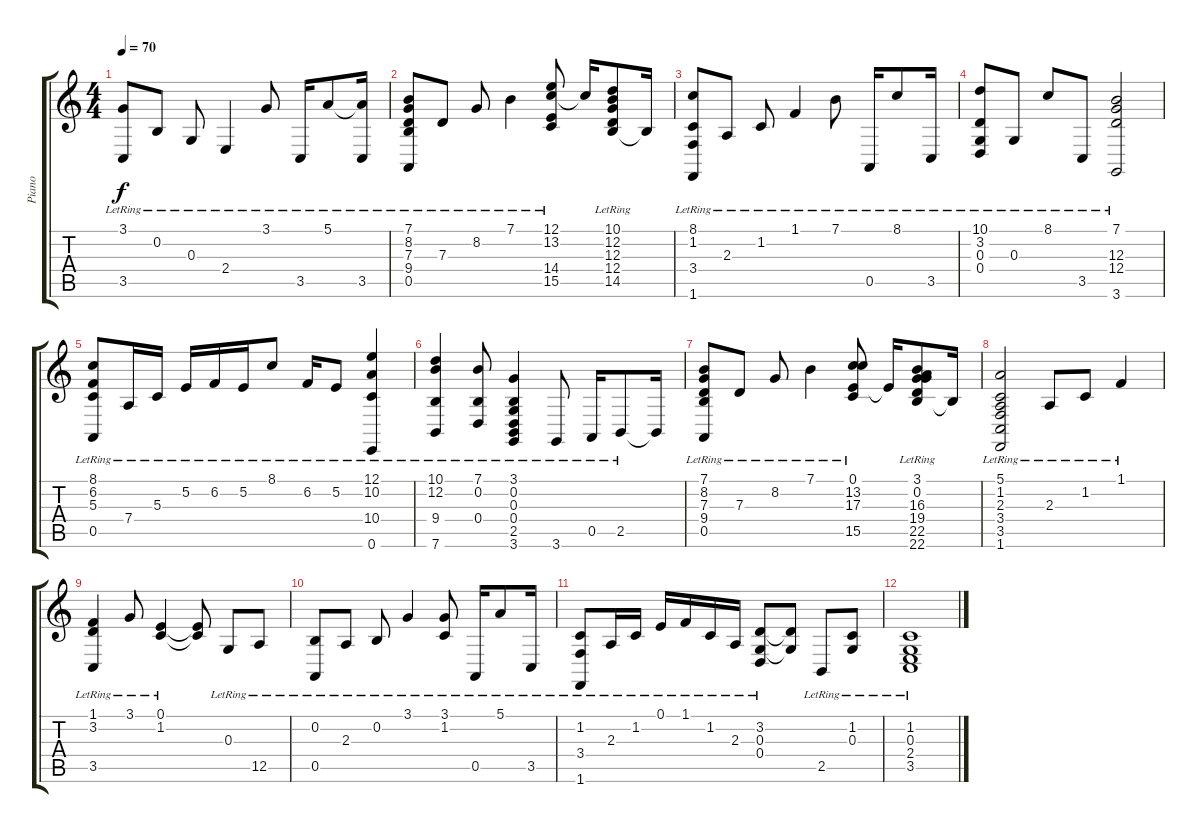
\track ("Piano" "Piano") {instrument brightacousticpiano}
\staff {score tabs}
\tuning (E4 B3 G3 D3 A2 E2) {hide}
\ts (4 4)
\tempo 70
\clef g2
\ks c
(3.1{lr} 3.5{lr}).8{dy f} 0.2{lr}.8 0.3{lr}.8 2.4{lr}.4 3.1{lr}.8 3.5{lr}.16 5.1{lr}.8 (5.1{t} 3.5{lr}).16 |
(7.1{lr} 8.2{lr} 7.3{lr} 9.4{lr} 0.5{lr}).8 7.3{lr}.8 8.2{lr}.8 7.1{lr}.4 (12.1{lr} 13.2{lr} 14.4{lr} 15.5{lr}).8 13.2{t}.16 (10.1 12.2{lr} 12.3{lr} 12.4{lr} 14.5{lr}).8 14.5{t}.16 |
(8.1 1.2{lr} 3.4{lr} 1.6{lr}).8 2.3{lr}.8 1.2{lr}.8 1.1{lr}.4 7.1{lr}.8 0.5{lr}.16 8.1{lr}.8 3.5{lr}.16 |
(10.1 3.2{lr} 0.3{lr} 0.4{lr}).8 0.3{lr}.8 8.1{lr}.8 3.5{lr}.8 (7.1{lr} 12.3{lr} 12.4{lr} 3.6{lr}).2 |
(8.1{lr} 6.2{lr} 5.3{lr} 0.5{lr}).8 7.4{lr}.16 5.3{lr}.16 5.2{lr}.16 6.2{lr}.16 5.2{lr}.16 8.1{lr}.8 6.2{lr}.16 5.2{lr}.8 (12.1{lr} 10.2{lr} 10.4{lr} 0.6{lr}).4 |
(10.1{lr} 12.2{lr} 9.4{lr} 7.6{lr}).4 (7.1{lr} 0.2{lr} 0.4{lr}).8 (3.1 0.2{lr} 0.3{lr} 0.4{lr} 2.5{lr} 3.6{lr}).4 3.6{lr}.8 0.5{lr}.16 2.5{lr}.8 2.5{t}.16 |
(7.1{lr} 8.2{lr} 7.3{lr} 9.4{lr} 0.5{lr}).8 7.3{lr}.8 8.2{lr}.8 7.1{lr}.4 (0.1{lr} 13.2{lr} 17.3{lr} 15.5{lr}).8 0.1{t}.16 (3.1 0.2{lr} 16.3{lr} 19.4{lr} 22.5{lr} 22.6{lr}).8 0.2{t}.16 |
(5.1 1.2{lr} 2.3{lr} 3.4{lr} 3.5{lr} 1.6{lr}).2 2.3{lr}.8 1.2{lr}.8 1.1{lr}.4 |
(1.1{lr} 3.2{lr} 3.5{lr}).4 3.1{lr}.8 (0.1{lr} 1.2{lr}).4 (0.1{t} 1.2{t}).8 0.3{lr}.8 12.5{lr}.8 |
(0.2{lr} 0.5{lr}).8 2.3{lr}.8 0.2{lr}.8 3.1{lr}.4 (3.1{lr} 1.2{lr}).8 0.5{lr}.16 5.1{lr}.8 3.5{lr}.16 |
(1.2{lr} 3.4{lr} 1.6{lr}).8 2.3{lr}.16 1.2{lr}.16 0.1{lr}.16 1.1{lr}.16 1.2{lr}.16 2.3{lr}.16 (3.2{lr} 0.3{lr} 0.4{lr}).8 (3.2{t} 0.3{t}).8 2.5{lr}.8 (1.2{lr} 0.3{lr}).8 |
(1.2{lr} 0.3{lr} 2.4{lr} 3.5{lr}).1
